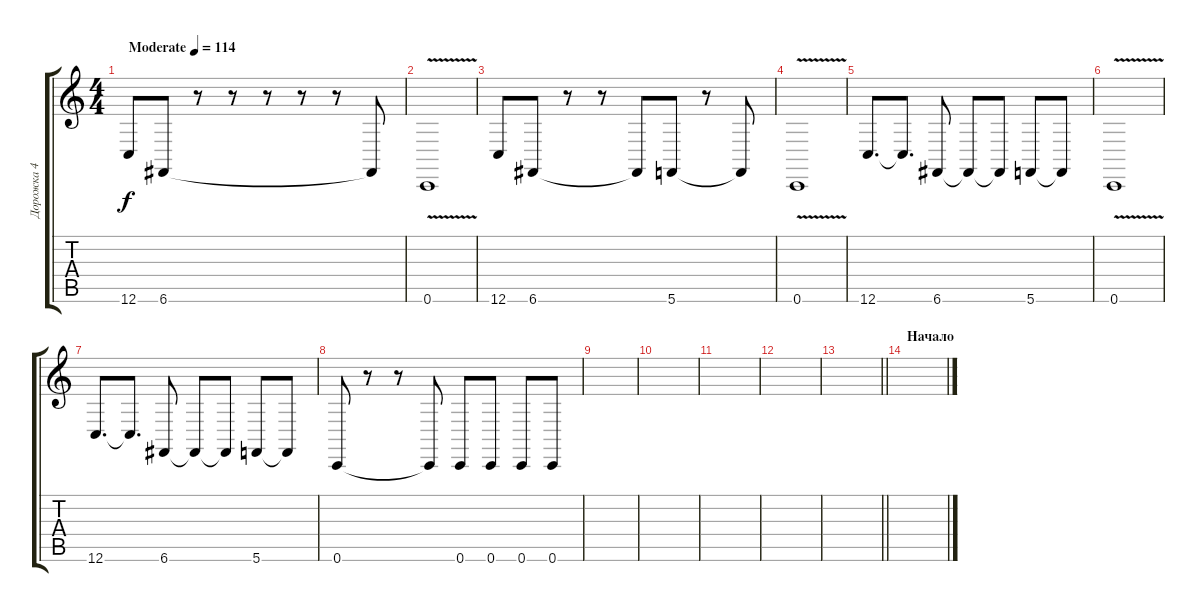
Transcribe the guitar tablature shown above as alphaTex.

\track ("Дорожка 4" "Дорожка 4") {instrument trombone}
\staff {score tabs}
\tuning (D4 A3 F3 C3 G2 C2) {hide}
\ts (4 4)
\tempo (114 "Moderate")
\clef g2
\ks c
12.6.8{dy f instrument trombone} 6.6.8 r.8 r.8 r.8 r.8 r.8 6.6{t}.8 |
0.6{v}.1 |
12.6.8 6.6.8 r.8 r.8 6.6{t}.8 5.6.8 r.8 5.6{t}.8 |
0.6{v}.1 |
12.6.8{d} 12.6{t}.8{d} 6.6.8 6.6{t}.8 6.6{t}.8 5.6.8 5.6{t}.8 |
0.6{v}.1 |
12.6.8{d} 12.6{t}.8{d} 6.6.8 6.6{t}.8 6.6{t}.8 5.6.8 5.6{t}.8 |
0.6.8 r.8 r.8 0.6{t}.8 0.6.8 0.6.8 0.6.8 0.6.8 |
|
|
|
|
\barLineRight lightlight
|
\section ("" "Начало")
